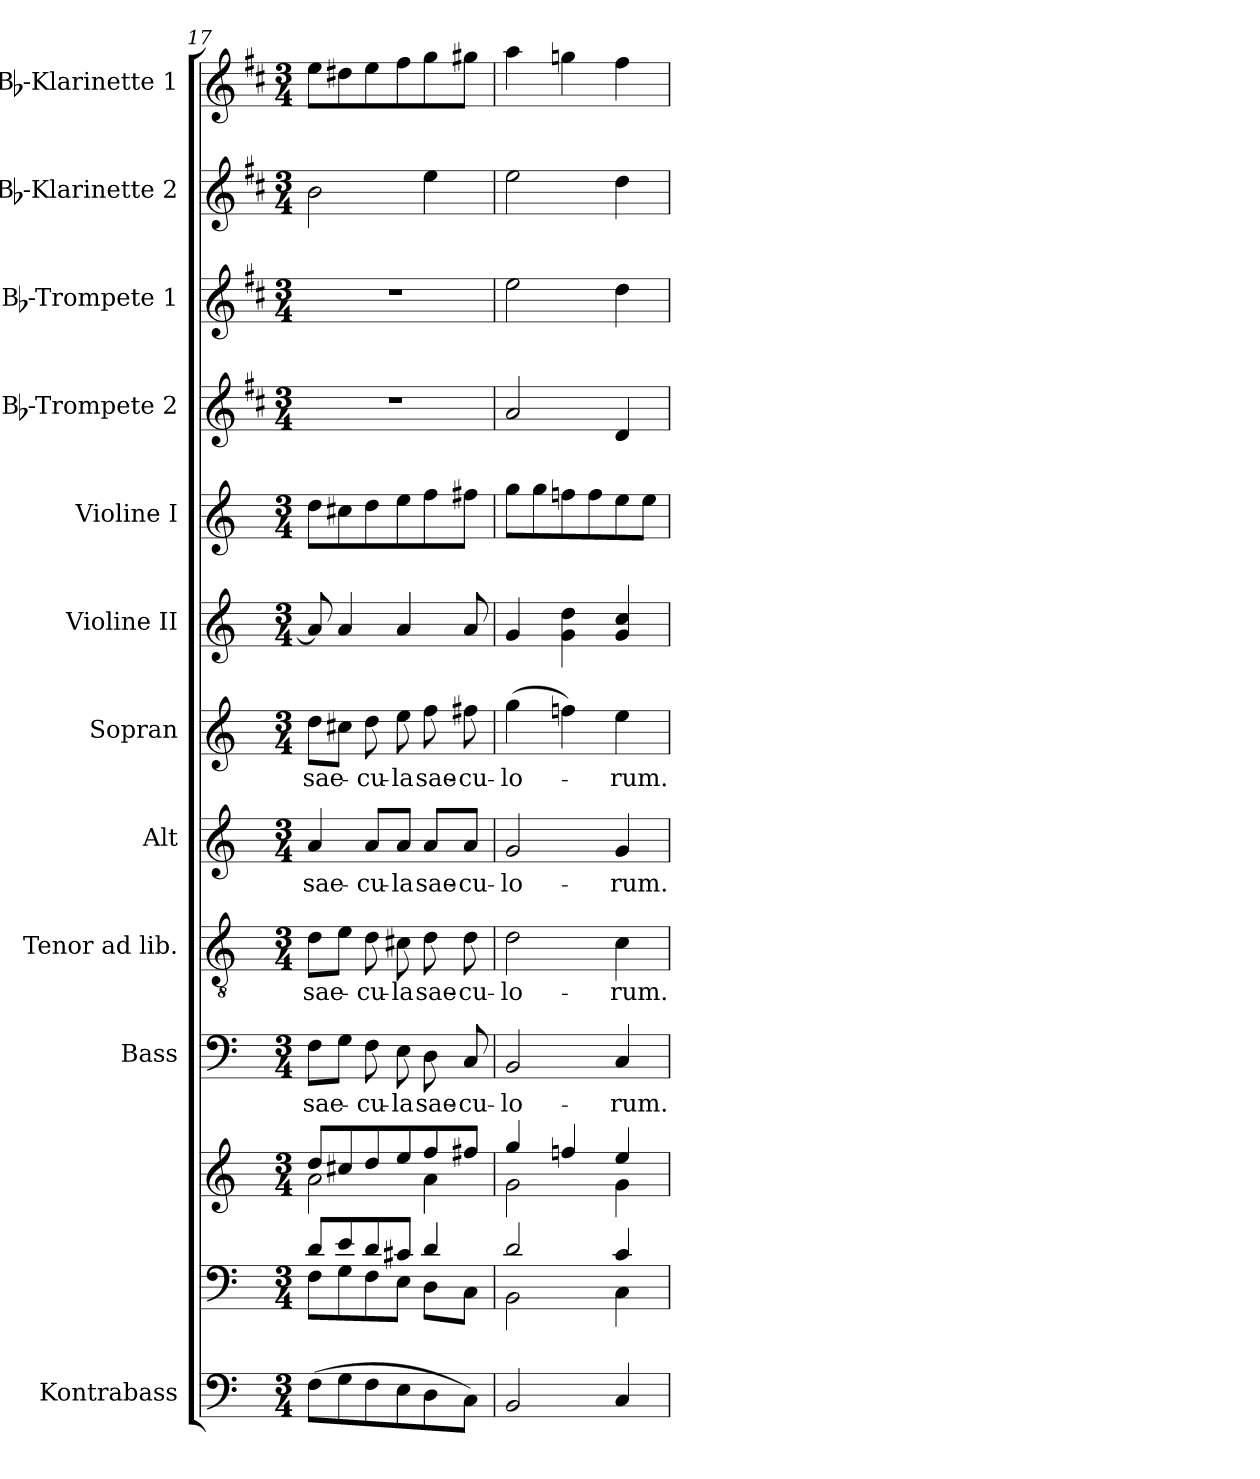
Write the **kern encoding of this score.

**kern	**kern	**kern	**kern	**text	**kern	**text	**kern	**text	**kern	**text	**kern	**kern	**kern	**kern	**kern	**kern
*part12	*part11	*part11	*part10	*part10	*part9	*part9	*part8	*part8	*part7	*part7	*part6	*part5	*part4	*part3	*part2	*part1
*staff13	*staff12	*staff11	*staff10	*staff10	*staff9	*staff9	*staff8	*staff8	*staff7	*staff7	*staff6	*staff5	*staff4	*staff3	*staff2	*staff1
*I"Kontrabass	*	*	*I"Bass	*	*I"Tenor ad lib.	*	*I"Alt	*	*I"Sopran	*	*I"Violine II	*I"Violine I	*I"Bb-Trompete 2	*I"Bb-Trompete 1	*I"Bb-Klarinette 2	*I"Bb-Klarinette 1
*I'Kb.	*	*	*I'B.	*	*I'T.	*	*I'A.	*	*I'S.	*	*I'Vl. II	*I'Vl. I	*I'Bb Trp. 2	*I'Bb Trp. 1	*I'Bb Kl. 2	*I'Bb Kl. 1
*clefF4	*clefF4	*clefG2	*clefF4	*	*clefGv2	*	*clefG2	*	*clefG2	*	*clefG2	*clefG2	*clefG2	*clefG2	*clefG2	*clefG2
*ITrd7c12	*	*	*	*	*	*	*	*	*	*	*	*	*ITrd1c2	*ITrd1c2	*ITrd1c2	*ITrd1c2
*k[]	*k[]	*k[]	*k[]	*	*k[]	*	*k[]	*	*k[]	*	*k[]	*k[]	*k[]	*k[]	*k[]	*k[]
*C:	*C:	*C:	*C:	*	*C:	*	*C:	*	*C:	*	*C:	*C:	*C:	*C:	*C:	*C:
*M3/4	*M3/4	*M3/4	*M3/4	*	*M3/4	*	*M3/4	*	*M3/4	*	*M3/4	*M3/4	*M3/4	*M3/4	*M3/4	*M3/4
=17	=17	=17	=17	=17	=17	=17	=17	=17	=17	=17	=17	=17	=17	=17	=17	=17
*	*^	*^	*	*	*	*	*	*	*	*	*	*	*	*	*	*
!	!	!	!	!	!	!LO:LY:b	!	!LO:LY:b	!	!LO:LY:b	!	!LO:LY:b	!	!	!	!	!	!
(>8FF\L	8d/L	8F\L	8dd/L	2a\	8F\L	sae-	8d\L	sae-	4a/	sae-	8dd\L	sae-	8a/]	8dd\L	2.r	2.r	2a\	8dd\L
8GG\	8e/	8G\	8cc#X/	.	8G\J	.	8e\J	.	.	.	8cc#X\J	.	4a/	8cc#X\	.	.	.	8cc#X\
!	!	!	!	!	!	!LO:LY:b	!	!LO:LY:b	!	!LO:LY:b	!	!LO:LY:b	!	!	!	!	!	!
8FF\	8d/	8F\	8dd/	.	8F\	-cu-	8d\	-cu-	8a/L	-cu-	8dd\	-cu-	.	8dd\	.	.	.	8dd\
!	!	!	!	!	!	!LO:LY:b	!	!LO:LY:b	!	!LO:LY:b	!	!LO:LY:b	!	!	!	!	!	!
8EE\	8c#X/J	8E\J	8ee/	.	8E\	-la	8c#X\	-la	8a/J	-la	8ee\	-la	4a/	8ee\	.	.	.	8ee\
!	!	!	!	!	!	!LO:LY:b	!	!LO:LY:b	!	!LO:LY:b	!	!LO:LY:b	!	!	!	!	!	!
8DD\	4d/	8D\L	8ff/	4a\	8D\	sae-	8d\	sae-	8a/L	sae-	8ff\	sae-	.	8ff\	.	.	4dd\	8ff\
!	!	!	!	!	!	!LO:LY:b	!	!LO:LY:b	!	!LO:LY:b	!	!LO:LY:b	!	!	!	!	!	!
8CC\J)	.	8C\J	8ff#X/J	.	8C/	-cu-	8d\	-cu-	8a/J	-cu-	8ff#X\	-cu-	8a/	8ff#X\J	.	.	.	8ff#X\J
=18	=18	=18	=18	=18	=18	=18	=18	=18	=18	=18	=18	=18	=18	=18	=18	=18	=18	=18
!	!	!	!	!	!	!LO:LY:b	!	!LO:LY:b	!	!LO:LY:b	!	!LO:LY:b	!	!	!	!	!	!
2BBB/	2d/	2BB\	4gg/	2g\	2BB/	-lo-	2d\	-lo-	2g/	-lo-	(>4gg\	-lo-	4g/	8gg\L	2g/	2dd\	2dd\	4gg\
.	.	.	.	.	.	.	.	.	.	.	.	.	.	8gg\	.	.	.	.
.	.	.	4ffn/	.	.	.	.	.	.	.	4ffn\)	.	4g\ 4dd\	8ffn\	.	.	.	4ffn\
.	.	.	.	.	.	.	.	.	.	.	.	.	.	8ff\	.	.	.	.
!	!	!	!	!	!	!LO:LY:b	!	!LO:LY:b	!	!LO:LY:b	!	!LO:LY:b	!	!	!	!	!	!
4CC/	4c/	4C\	4ee/	4g\	4C/	-rum.	4c\	-rum.	4g/	-rum.	4ee\	-rum.	4g/ 4cc/	8ee\	4c/	4cc\	4cc\	4ee\
.	.	.	.	.	.	.	.	.	.	.	.	.	.	8ee\J	.	.	.	.
*	*v	*v	*	*	*	*	*	*	*	*	*	*	*	*	*	*	*	*
*	*	*v	*v	*	*	*	*	*	*	*	*	*	*	*	*	*	*
=	=	=	=	=	=	=	=	=	=	=	=	=	=	=	=	=
*-	*-	*-	*-	*-	*-	*-	*-	*-	*-	*-	*-	*-	*-	*-	*-	*-
